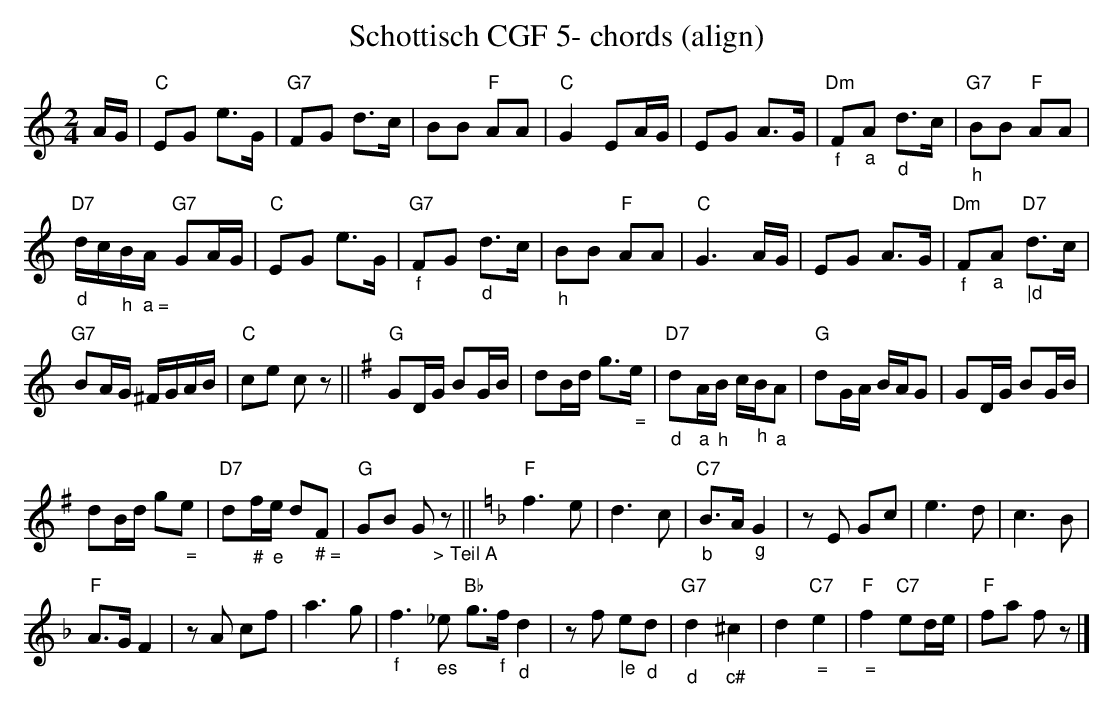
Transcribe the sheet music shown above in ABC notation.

X:1
T:Schottisch CGF 5- chords (align)
M:2/4
L:1/16
K:Cmaj%%MIDI gchordon
AG | "C"E2G2 e3G | "G7"F2G2 d3c | B2B2 "F"A2A2 | "C"G4E2AG | E2G2 A3G | \
"Dm""_f"F2"_a"A2 "_d"d3c | "G7""_h"B2B2 "F"A2A2 |
 "D7""_d"dc"_h"B"_ a ="A "G7"G2AG | "C"E2G2 e3G | "G7""_f"F2G2 "_d"d3c | "_h"B2B2 "F"A2A2 | \
"C"G6AG | E2G2 A3G | "Dm""_f"F2"_a"A2 "D7""_|d"d3c |
 "G7"B2AG ^FGAB | "C"c2e2 c2z2 || [K:Gmaj] "G"G2DG B2GB | \
d2Bd g3"_ ="e | "D7""_d"d2"_a"A"_h"B c"_h"B"_a"A2 | "G"d2GA BAG2 | G2DG B2GB |
 d2Bd g2"_ ="e2 | "D7"d2"_#"f"_e"e d2"_ # ="F2 | \
"G"G2B2 G2"_> Teil A"z2 || [K:Fmaj] [L:1/8] "F"f3e | d3c | "C7""_b"B>A"_g"G2 | zE Gc | e3d | c3B |
 "F"A>GF2 | \
zA cf | a3g | "_f"f3"_es"_e  "Bb"g>"_f"f"_d"d2 | zf "_|e"e"_d"d | "G7""_d"d2"_c#"^c2 | d2"C7""_ ="e2 | "F""_ ="f2 "C7"ed/2e/2 | "F"fa fz |]
